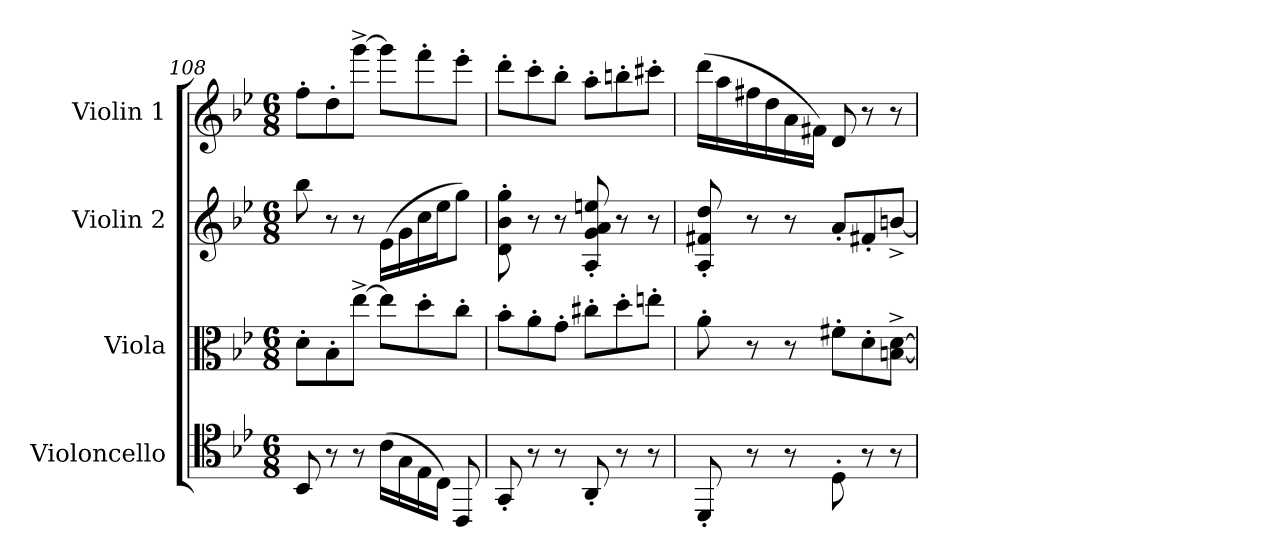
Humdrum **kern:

**kern	**kern	**kern	**kern
*part4	*part3	*part2	*part1
*staff4	*staff3	*staff2	*staff1
*I"Violoncello	*I"Viola	*I"Violin 2	*I"Violin 1
*I'Vc	*I'Vla	*I'Vln	*I'Vln
*clefC4	*clefC3	*clefG2	*clefG2
*k[b-e-]	*k[b-e-]	*k[b-e-]	*k[b-e-]
*M6/8	*M6/8	*M6/8	*M6/8
=108	=108	=108	=108
8BB-/	8d'\L	8bb-\	8ff'\L
8r	8B-'\	8r	8dd'\
8r	[8ee-^\J	8r	[8ggg^\J
(16c\LL	8ee-\L]	(16e-\LL	8ggg\L]
16G\	.	16g\	.
16E-\	8dd'\	16cc\	8fff'\
16C\JJ)	.	16ee-\J	.
8CC/	8cc'\J	8gg\J)	8eee-'\J
=109	=109	=109	=109
8GG'/	8b-'\L	8d\' 8b-\' 8gg\'	8ddd'\L
8r	8a'\	8r	8ccc'\
8r	8g'\J	8r	8bb-'\J
8AA'/	8cc#X'\L	8A/' 8g/' 8a/' 8een/'	8aa'\L
8r	8dd'\	8r	8bbn'\
8r	8een'\J	8r	8ccc#X'\J
=110	=110	=110	=110
8DD'/	8a'\	8A/' 8f#X/' 8dd/'	(16ddd\LL
.	.	.	16aa\
8r	8r	8r	16ff#X\
.	.	.	16dd\
8r	8r	8r	16a\
.	.	.	16f#X\JJ)
8D'\	8f#X'\L	8a'/L	8d/
8r	8d'\	8f#X'/	8r
8r	[8Bn\^ [8d\^J	[8bn^/J	8r
=	=	=	=
*-	*-	*-	*-
